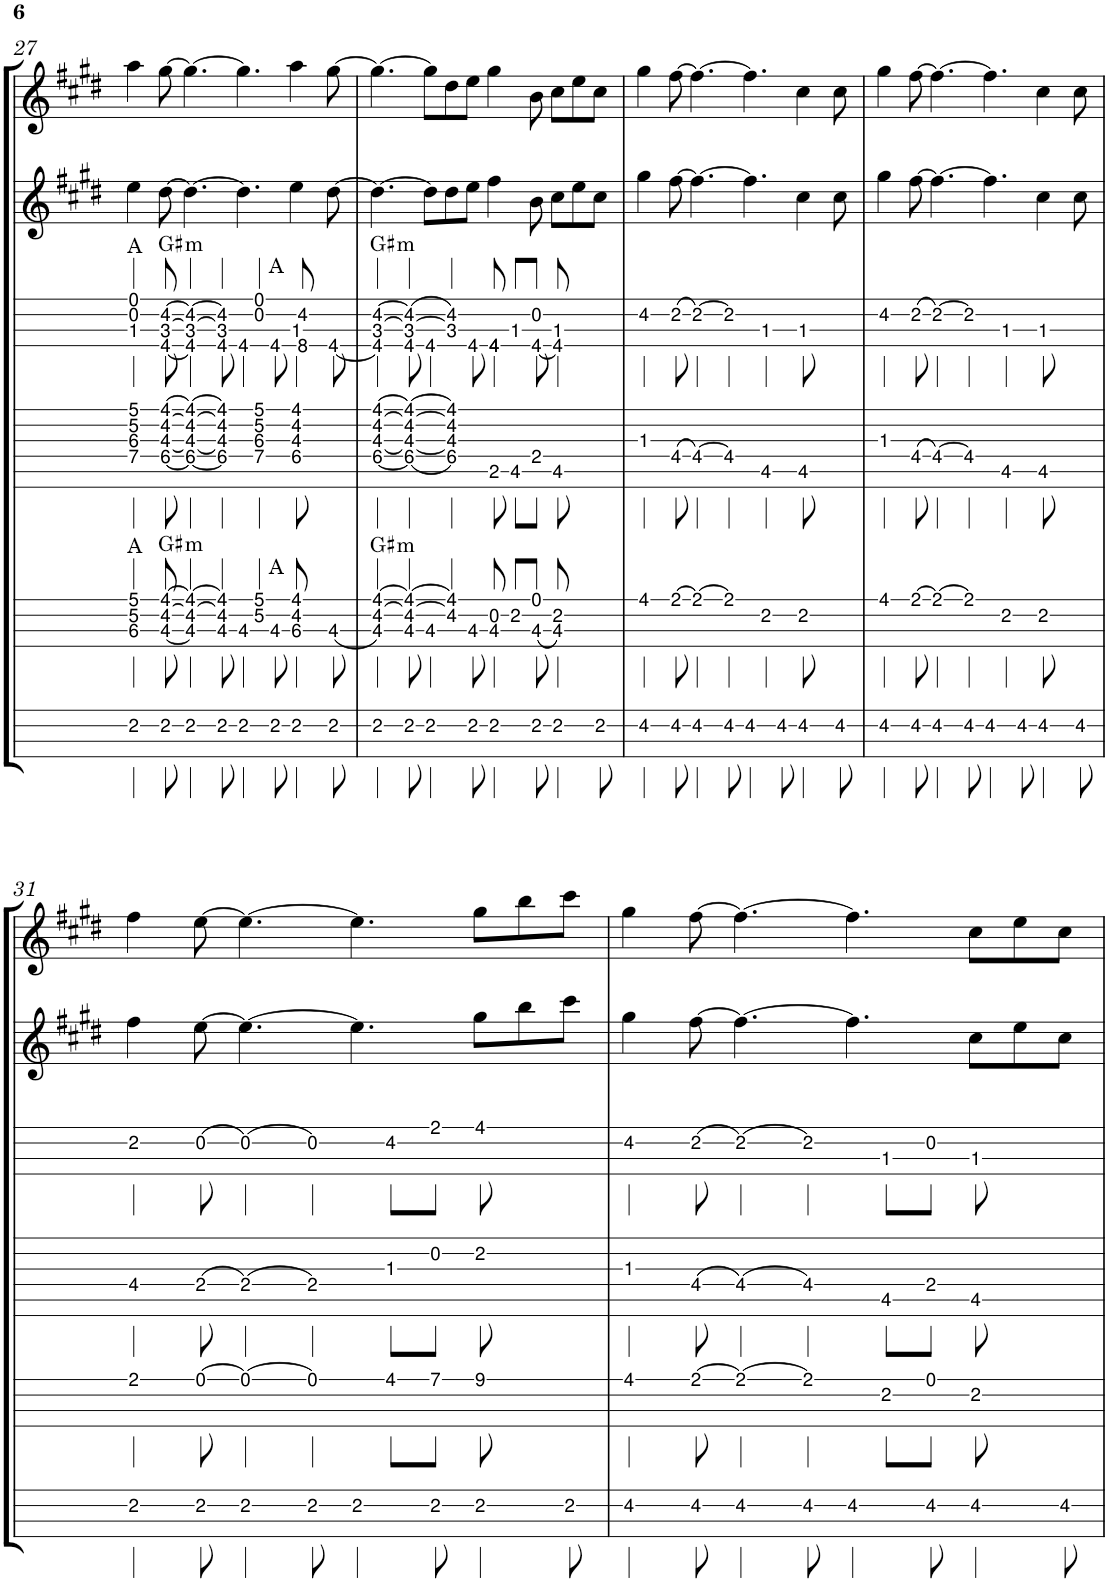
**kern	**kern	**harte	**kern	**kern	**harte	**kern	**kern
*part6	*part5	*part5	*part4	*part3	*part3	*part2	*part1
*staff6	*staff5	*	*staff4	*staff3	*	*staff2	*staff1
*I"Bass Guitar	*I"Baritone	*	*I"Acoustic Guitar	*I"Ukulele	*	*I"Mandolin	*I"Mandolin
*	*	*	*I'Ac Gtr	*	*	*	*
!!LO:PB:g=z
*	*	*	*	*	*	*clefG2	*clefG2
*k[f#c#g#d#]	*k[f#c#g#d#]	*	*k[f#c#g#d#]	*k[f#c#g#d#]	*	*k[f#c#g#d#]	*k[f#c#g#d#]
*E:	*E:	*	*E:	*E:	*	*E:	*E:
*M12/8	*M12/8	*	*M12/8	*M12/8	*	*M12/8	*M12/8
=27	=27	=27	=27	=27	=27	=27	=27
*	*^	*	*	*^	*	*	*
4EE\	4e/ 4a/	4c#\	A:maj	4A\ 4c#\ 4e\ 4a\	4e/ 4a/	4c#\	A:maj	4ee\	4aa\
!	!	!	!LO:H:kt=m	!	!	!	!LO:H:kt=m	!	!
8EE\	[8d#/ [8g#/	[8B\	G#:min	[8G#\ [8B\ [8d#\ [8g#\	[8d#/ [8g#/	[8B\	G#:min	[8dd#\	[8gg#\
4EE\	4d#/_ 4g#/_	4B\]	.	4G#\_ 4B\_ 4d#\_ 4g#\_	4d#/_ 4g#/_	4B\]	.	4.dd#\_	4.gg#\_
8EE\	4d#/] 4g#/]	8B\	.	4G#\] 4B\] 4d#\] 4g#\]	4d#/] 4g#/]	8B\	.	.	.
4EE\	.	4B\	.	.	.	4B\	.	4.dd#\]	4.gg#\]
.	4e/ 4a/	.	.	4A\ 4c#\ 4e\ 4a\	4e/ 4a/	.	.	.	.
8EE\	.	8B\	A:maj	.	.	8B\	A:maj	.	.
4EE\	8d#/ 8g#/	4c#\	.	8G#\ 8B\ 8d#\ 8g#\	8d#/ 8g#/	4c#\	.	4ee\	4aa\
.	4ryy	.	.	4ryy	4ryy	.	.	.	.
8EE\	.	[8B\	.	.	.	[8B\	.	[8dd#\	[8gg#\
=28	=28	=28	=28	=28	=28	=28	=28	=28	=28
!	!	!	!LO:H:kt=m	!	!	!	!LO:H:kt=m	!	!
4EE\	[4d#/ [4g#/	4B\]	G#:min	[4G#\ [4B\ [4d#\ [4g#\	[4d#/ [4g#/	4B\]	G#:min	4.dd#\_	4.gg#\_
8EE\	4d#/_ 4g#/_	8B\	.	4G#\_ 4B\_ 4d#\_ 4g#\_	4d#/_ 4g#/_	8B\	.	.	.
4EE\	.	4B\	.	.	.	4B\	.	8dd#\L]	8gg#\L]
.	4d#/] 4g#/]	.	.	4G#\] 4B\] 4d#\] 4g#\]	4d#/] 4g#/]	.	.	8dd#\	8dd#\
8EE\	.	8B\	.	.	.	8B\	.	8ee\J	8ee\J
4EE\	8B/	4B\	.	8BB\	8B/	4B\	.	4ff#\	4gg#\
.	8c#/L	.	.	8C#\L	8c#/L	.	.	.	.
8EE\	8e/J	[8B\	.	8E\J	8e/J	[8B\	.	8b\	8b\
4EE\	8c#/	4B\]	.	8C#\	8c#/	4B\]	.	8cc#\L	8cc#\L
.	4ryy	.	.	4ryy	4ryy	.	.	8ee\	8ee\
8EE\	.	8ryy	.	.	.	8ryy	.	8cc#\J	8cc#\J
*	*v	*v	*	*	*v	*v	*	*	*
=29	=29	=29	=29	=29	=29	=29	=29
4FF#\	4g#\	.	4G#\	4g#\	.	4gg#\	4gg#\
8FF#\	[8f#\	.	[8F#\	[8f#\	.	[8ff#\	[8ff#\
4FF#\	4f#\_	.	4F#\_	4f#\_	.	4.ff#\_	4.ff#\_
8FF#\	4f#\]	.	4F#\]	4f#\]	.	.	.
4FF#\	.	.	.	.	.	4.ff#\]	4.ff#\]
.	4c#\	.	4C#\	4c#\	.	.	.
8FF#\	.	.	.	.	.	.	.
4FF#\	8c#\	.	8C#\	8c#\	.	4cc#\	4cc#\
.	4ryy	.	4ryy	4ryy	.	.	.
8FF#\	.	.	.	.	.	8cc#\	8cc#\
=30	=30	=30	=30	=30	=30	=30	=30
4FF#\	4g#\	.	4G#\	4g#\	.	4gg#\	4gg#\
8FF#\	[8f#\	.	[8F#\	[8f#\	.	[8ff#\	[8ff#\
4FF#\	4f#\_	.	4F#\_	4f#\_	.	4.ff#\_	4.ff#\_
8FF#\	4f#\]	.	4F#\]	4f#\]	.	.	.
4FF#\	.	.	.	.	.	4.ff#\]	4.ff#\]
.	4c#\	.	4C#\	4c#\	.	.	.
8FF#\	.	.	.	.	.	.	.
4FF#\	8c#\	.	8C#\	8c#\	.	4cc#\	4cc#\
.	4ryy	.	4ryy	4ryy	.	.	.
8FF#\	.	.	.	.	.	8cc#\	8cc#\
!!LO:LB:g=z
=31	=31	=31	=31	=31	=31	=31	=31
4EE\	4f#\	.	4F#\	4f#\	.	4ff#\	4ff#\
8EE\	[8e\	.	[8E\	[8e\	.	[8ee\	[8ee\
4EE\	4e\_	.	4E\_	4e\_	.	4.ee\_	4.ee\_
8EE\	4e\]	.	4E\]	4e\]	.	.	.
4EE\	.	.	.	.	.	4.ee\]	4.ee\]
.	8g#\L	.	8G#\L	8g#\L	.	.	.
8EE\	8b\J	.	8B\J	8b\J	.	.	.
4EE\	8cc#\	.	8c#\	8cc#\	.	8gg#\L	8gg#\L
.	4ryy	.	4ryy	4ryy	.	8bb\	8bb\
8EE\	.	.	.	.	.	8ccc#\J	8ccc#\J
=32	=32	=32	=32	=32	=32	=32	=32
4FF#\	4g#\	.	4G#\	4g#\	.	4gg#\	4gg#\
8FF#\	[8f#\	.	[8F#\	[8f#\	.	[8ff#\	[8ff#\
4FF#\	4f#\_	.	4F#\_	4f#\_	.	4.ff#\_	4.ff#\_
8FF#\	4f#\]	.	4F#\]	4f#\]	.	.	.
4FF#\	.	.	.	.	.	4.ff#\]	4.ff#\]
.	8c#\L	.	8C#\L	8c#\L	.	.	.
8FF#\	8e\J	.	8E\J	8e\J	.	.	.
4FF#\	8c#\	.	8C#\	8c#\	.	8cc#\L	8cc#\L
.	4ryy	.	4ryy	4ryy	.	8ee\	8ee\
8FF#\	.	.	.	.	.	8cc#\J	8cc#\J
=	=	=	=	=	=	=	=
*-	*-	*-	*-	*-	*-	*-	*-
